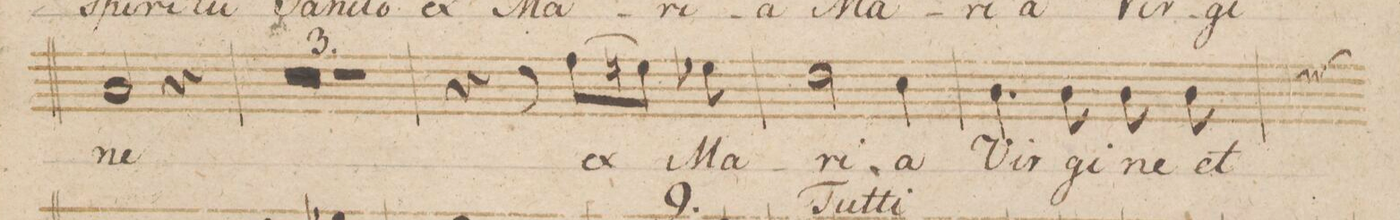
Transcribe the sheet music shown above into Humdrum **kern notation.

**kern	**text	**dynam
*I"Tenore.	*	*
*clefC4	*	*
*k[b-e-a-d-]	*	*
*met(c|)	*	*
*M3/4	*	*
2G/	-ne	.
4r	.	.
=99	=99	=99
1.r	.	.
=100	=100	=100
=101	=101	=101
2.r	.	.
=102	=102	=102
4r	.	.
8r	.	.
(8e-\L	ex	.
8dn\J)	.	.
8d-X\	-Ma-	.
=103	=103	=103
2c\	-ri-	.
4B-\	-a	.
=104	=104	=104
4.A-\	Vir-	.
8A-\	-gi-	.
8A-\	-ne	.
8A-\	et	.
*custos:d	*	*
=105	=105	=105
*-	*-	*-
